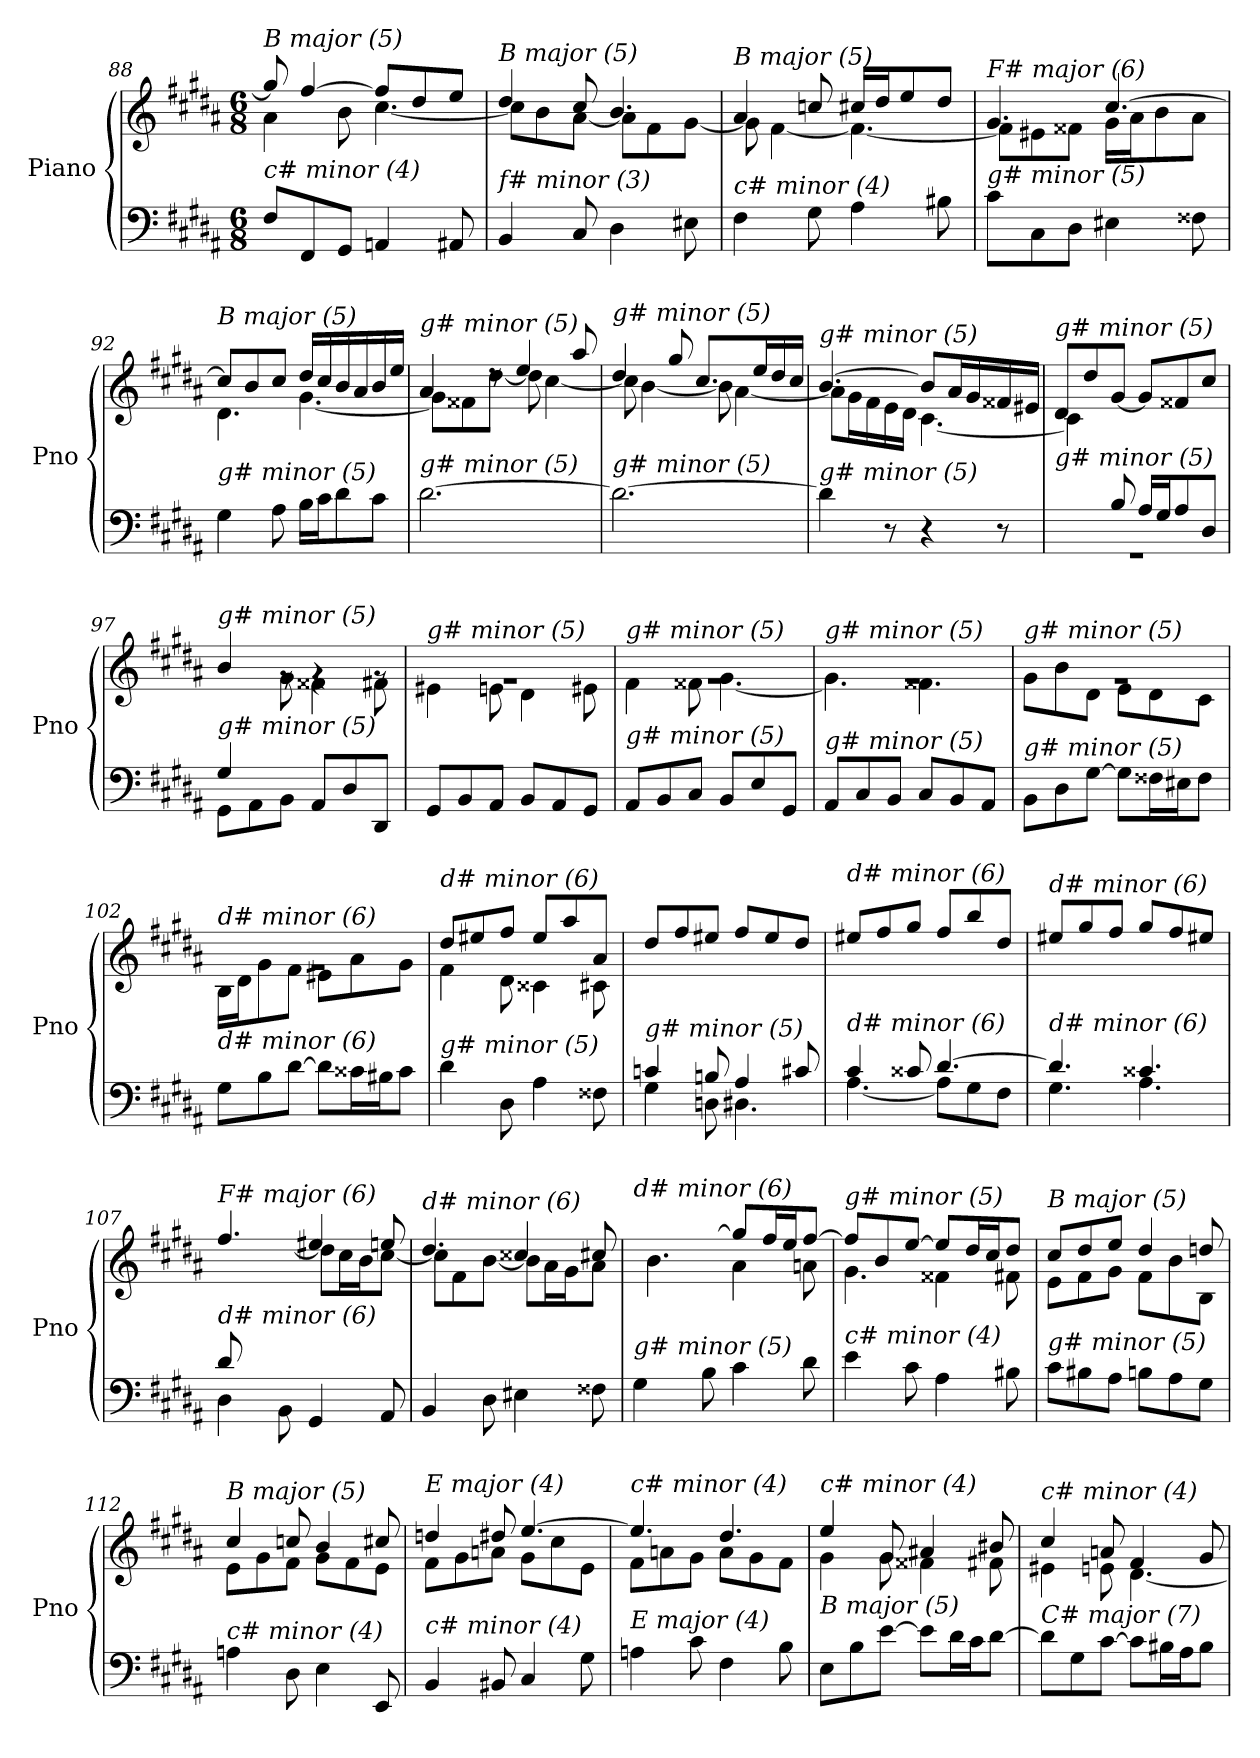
**kern	**kern
*part1	*part1
*staff2	*staff1
*I"Piano	*
*I'Pno	*
*clefF4	*clefG2
*k[f#c#g#d#a#]	*k[f#c#g#d#a#]
*M6/8	*M6/8
=88	=88
*	*^
!	!LO:TX:i:t=B major (5)	!
!LO:TX:i:t=c# minor (4)	!	!
8F#/L	8gg#/]	4a#\
8FF#/	[4ff#/	.
8GG#/J	.	8b\
4AAn/	8ff#/L]	[4.cc#\
.	8dd#/	.
8AA#X/	8ee/J	.
=89	=89	=89
!	!LO:TX:i:t=B major (5)	!
!LO:TX:i:t=f# minor (3)	!	!
4BB/	4dd#/	8cc#\L]
.	.	8b\
8C#/	8cc#/	[8a#\J
4D#\	4.b/	8a#\L]
.	.	8f#\
8E#X\	.	[8g#\J
=90	=90	=90
!	!LO:TX:i:t=B major (5)	!
!LO:TX:i:t=c# minor (4)	!	!
4F#\	4a#/	8g#\]
.	.	[4f#\
8G#\	8ccni/	.
4A#\	16cc#/LL	4.f#\_
.	16dd#/J	.
.	8ee/	.
8B#X\	8dd#/J	.
!!LO:PB:g=z	!!
=91	=91	=91
!	!LO:TX:i:t=F# major (6)	!
!LO:TX:i:t=g# minor (5)	!	!
8c#\L	4.g#/	8f#\L]
8C#\	.	8e#X\
8D#\J	.	8f##X\J
4E#X\	[4.cc#/	16g#\LL
.	.	16a#\J
.	.	8b\
8F##X\	.	8a#\J
=92	=92	=92
!	!LO:TX:i:t=B major (5)	!
!LO:TX:i:t=g# minor (5)	!	!
4G#\	8cc#/L]	4.d#\
.	8b/	.
8A#\	8cc#/J	.
16B\LL	16dd#/LL	[4.g#\
16c#\J	16cc#/	.
8d#\	16b/	.
.	16a#/	.
8c#\J	16b/	.
.	16ee/JJ	.
=93	=93	=93
!	!LO:TX:i:t=g# minor (5)	!
!LO:TX:i:t=g# minor (5)	!	!
[2.d#\	4a#/	8g#\L]
.	.	8f##X\
.	8rdd	[8dd#\J
.	4ee/	8dd#\]
.	.	[4cc#\
.	8aa#/	.
=94	=94	=94
!	!LO:TX:i:t=g# minor (5)	!
!LO:TX:i:t=g# minor (5)	!	!
2.d#\_	4dd#/	8cc#\]
.	.	[4b\
.	8gg#/	.
.	8.cc#/L	8b\]
.	.	[4a#\
.	16ee/L	.
.	16dd#/	.
.	16cc#/JJ	.
!!LO:LB:g=z	!!
=95	=95	=95
!	!LO:TX:i:t=g# minor (5)	!
!LO:TX:i:t=g# minor (5)	!	!
4d#\]	[4.b/	8a#\L]
.	.	16g#\L
.	.	16f#\
8r	.	16e\
.	.	16d#\JJ
4r	8b/L]	[4.c#\
.	16a#/L	.
.	16g#/	.
8r	16f##X/	.
.	16e#X/JJ	.
=96	=96	=96
*^	*	*
!	!	!LO:TX:i:t=g# minor (5)	!
!LO:TX:i:t=g# minor (5)	!	!	!
4ryy	2.rGG	8d#/L	4c#\]
.	.	8dd#/	.
8B/	.	[8g#/J	2ryy
16A#/LL	.	8g#/L]	.
16G#/J	.	.	.
8A#/	.	8f##X/	.
8D#/J	.	8cc#/J	.
=97	=97	=97	=97
!	!	!LO:TX:i:t=g# minor (5)	!
!LO:TX:i:t=g# minor (5)	!	!	!
4G#/	8GG#\L	4b/	4ryy
.	8AA#\	.	.
2ryy	8BB\J	8rg	8g#\
.	8AA#/L	4rg	4f##X\
.	8D#/	.	.
.	8DD#/J	8rg	8f#X\
=98	=98	=98	=98
!	!	!LO:TX:i:t=g# minor (5)	!
!LO:TX:i:t=g# minor (5)	!	!	!
*v	*v	*	*
8GG#/L	2.rg	4e#X\
8BB/	.	.
8AA#/J	.	8en\
8BB/L	.	4d#\
8AA#/	.	.
8GG#/J	.	8e#X\
=99	=99	=99
!	!LO:TX:i:t=g# minor (5)	!
!LO:TX:i:t=g# minor (5)	!	!
8AA#/L	2.rg	4f#\
8BB/	.	.
8C#/J	.	8f##X\
8BB/L	.	[4.g#\
8E/	.	.
8GG#/J	.	.
=100	=100	=100
!	!LO:TX:i:t=g# minor (5)	!
!LO:TX:i:t=g# minor (5)	!	!
8AA#/L	2.rg	4.g#\]
8C#/	.	.
8BB/J	.	.
8C#/L	.	4.f##X\
8BB/	.	.
8AA#/J	.	.
!!LO:LB:g=z	!!
=101	=101	=101
!	!LO:TX:i:t=g# minor (5)	!
!LO:TX:i:t=g# minor (5)	!	!
8BB\L	2.rg	8g#\L
8D#\	.	8b\
[8G#\J	.	8d#\J
8G#\L]	.	8e\L
16F##X\L	.	8d#\
16E#X\J	.	.
8F##\J	.	8c#\J
=102	=102	=102
!	!LO:TX:i:t=d# minor (6)	!
!LO:TX:i:t=d# minor (6)	!	!
8G#\L	2.rg	16B\LL
.	.	16d#\J
8B\	.	8g#\
[8d#\J	.	8f#\J
8d#\L]	.	8e#X\L
16c##X\L	.	8a#\
16B#X\J	.	.
8c##\J	.	8g#\J
=103	=103	=103
!	!LO:TX:i:t=d# minor (6)	!
!LO:TX:i:t=g# minor (5)	!	!
4d#\	8dd#/L	4f#\
.	8ee#X/	.
8D#\	8ff#/J	8d#\
4A#\	8ee#/L	4c##X\
.	8aa#/	.
8F##X\	8a#/J	8c#X\
=104	=104	=104
*^	*	*
!	!	!LO:TX:i:t=d# minor (6)	!
!LO:TX:i:t=g# minor (5)	!	!	!
*	*	*v	*v
4cni/	4G#\	8dd#/L
.	.	8ff#/
8Bn/	8Dni\	8ee#X/J
4A#/	4.D#\	8ff#/L
.	.	8ee#/
8c#Xi/	.	8dd#/J
=105	=105	=105
!	!	!LO:TX:i:t=d# minor (6)
!LO:TX:i:t=d# minor (6)	!	!
4c#/	[4.A#\	8ee#X/L
.	.	8ff#/
8c##X/	.	8gg#/J
[4.d#/	8A#\L]	8ff#/L
.	8G#\	8bb/
.	8F#\J	8dd#/J
!!LO:LB:g=z
=106	=106	=106
!	!	!LO:TX:i:t=d# minor (6)
!LO:TX:i:t=d# minor (6)	!	!
4.d#/]	4.G#\	8ee#X/L
.	.	8gg#/
.	.	8ff#/J
4.c##X/	4.A#\	8gg#/L
.	.	8ff#/
.	.	8ee#X/J
=107	=107	=107
*	*	*^
!	!	!LO:TX:i:t=F# major (6)	!
!LO:TX:i:t=d# minor (6)	!	!	!
8d#/L	4D#\	4.ff#/	8ryy
2ryy	.	.	8a#\
.	8BB\	.	[8dd#\J
.	4GG#/	4ee#X/	8dd#\L]
.	.	.	16cc#\L
.	.	.	16b\J
8ryy	8AA#/	8een/	[8cc#\J
=108	=108	=108	=108
!	!	!LO:TX:i:t=d# minor (6)	!
!LO:TX:i:t=g# minor (5)	!	!	!
*v	*v	*	*
4BB/	4.dd#/	8cc#\L]
.	.	8f#\
8D#\	.	[8b\J
4E#X\	4cc##X/	8b\L]
.	.	16a#\L
.	.	16g#\J
8F##X\	8cc#X/	8a#\J
=109	=109	=109
!	!LO:TX:i:t=d# minor (6)	!
!LO:TX:i:t=g# minor (5)	!	!
4G#\	8b/Lyy	4.b\
.	8dd#/	.
8B\	[8gg#/J	.
4c#\	8gg#/L]	4a#\
.	16ff#/L	.
.	16ee/J	.
8d#\	[8ff#/J	8an\
=110	=110	=110
!	!LO:TX:i:t=g# minor (5)	!
!LO:TX:i:t=c# minor (4)	!	!
4e\	8ff#/L]	4.g#\
.	8b/	.
8c#\	[8ee/J	.
4A#\	8ee/L]	4f##X\
.	16dd#/L	.
.	16cc#/J	.
8B#X\	8dd#/J	8f#X\
!!LO:LB:g=z	!!
=111	=111	=111
!	!LO:TX:i:t=B major (5)	!
!LO:TX:i:t=g# minor (5)	!	!
8c#\L	8cc#/L	8e\L
8B#Xj\	8dd#/	8f#\
8A#\J	8ee/J	8g#\J
8Bn\L	4dd#/	8f#\L
8A#\	.	8b\
8G#\J	8ddn/	8B\J
=112	=112	=112
!	!LO:TX:i:t=B major (5)	!
!LO:TX:i:t=c# minor (4)	!	!
4An\	4cc#/	8e\L
.	.	8g#\
8D#\	8ccn/	8f#\J
4E\	4b/	8g#\L
.	.	8f#\
8EE/	8cc#X/	8e\J
=113	=113	=113
!	!LO:TX:i:t=E major (4)	!
!LO:TX:i:t=c# minor (4)	!	!
4BB/	4ddn/	8f#\L
.	.	8g#\
8BB#X/	8dd#X/	8an\J
4C#/	[4.ee/	8g#\L
.	.	8cc#\
8G#\	.	8e\J
=114	=114	=114
!	!LO:TX:i:t=c# minor (4)	!
!LO:TX:i:t=E major (4)	!	!
4An\	4.ee/]	8f#\L
.	.	8an\
8c#\	.	8g#\J
4F#\	4.dd#/	8a\L
.	.	8g#\
8B\	.	8f#\J
=115	=115	=115
!	!LO:TX:i:t=c# minor (4)	!
!LO:TX:i:t=B major (5)	!	!
8E\L	4ee/	4g#\
8B\	.	.
[8e\J	8g#/	8g#\
8e\L]	4a#X/	4f##X\
16d#\L	.	.
16c#\J	.	.
[8d#\J	8b#X/	8f#X\
!!LO:LB:g=z	!!
=116	=116	=116
!	!LO:TX:i:t=c# minor (4)	!
!LO:TX:i:t=C# major (7)	!	!
8d#\L]	4cc#/	4e#X\
8G#\	.	.
[8c#\J	8an/	8en\
8c#\L]	4f#/	[4.d#\
16B#X\L	.	.
16A#\J	.	.
8B#\J	8g#/	.
*	*v	*v
=	=
*-	*-
